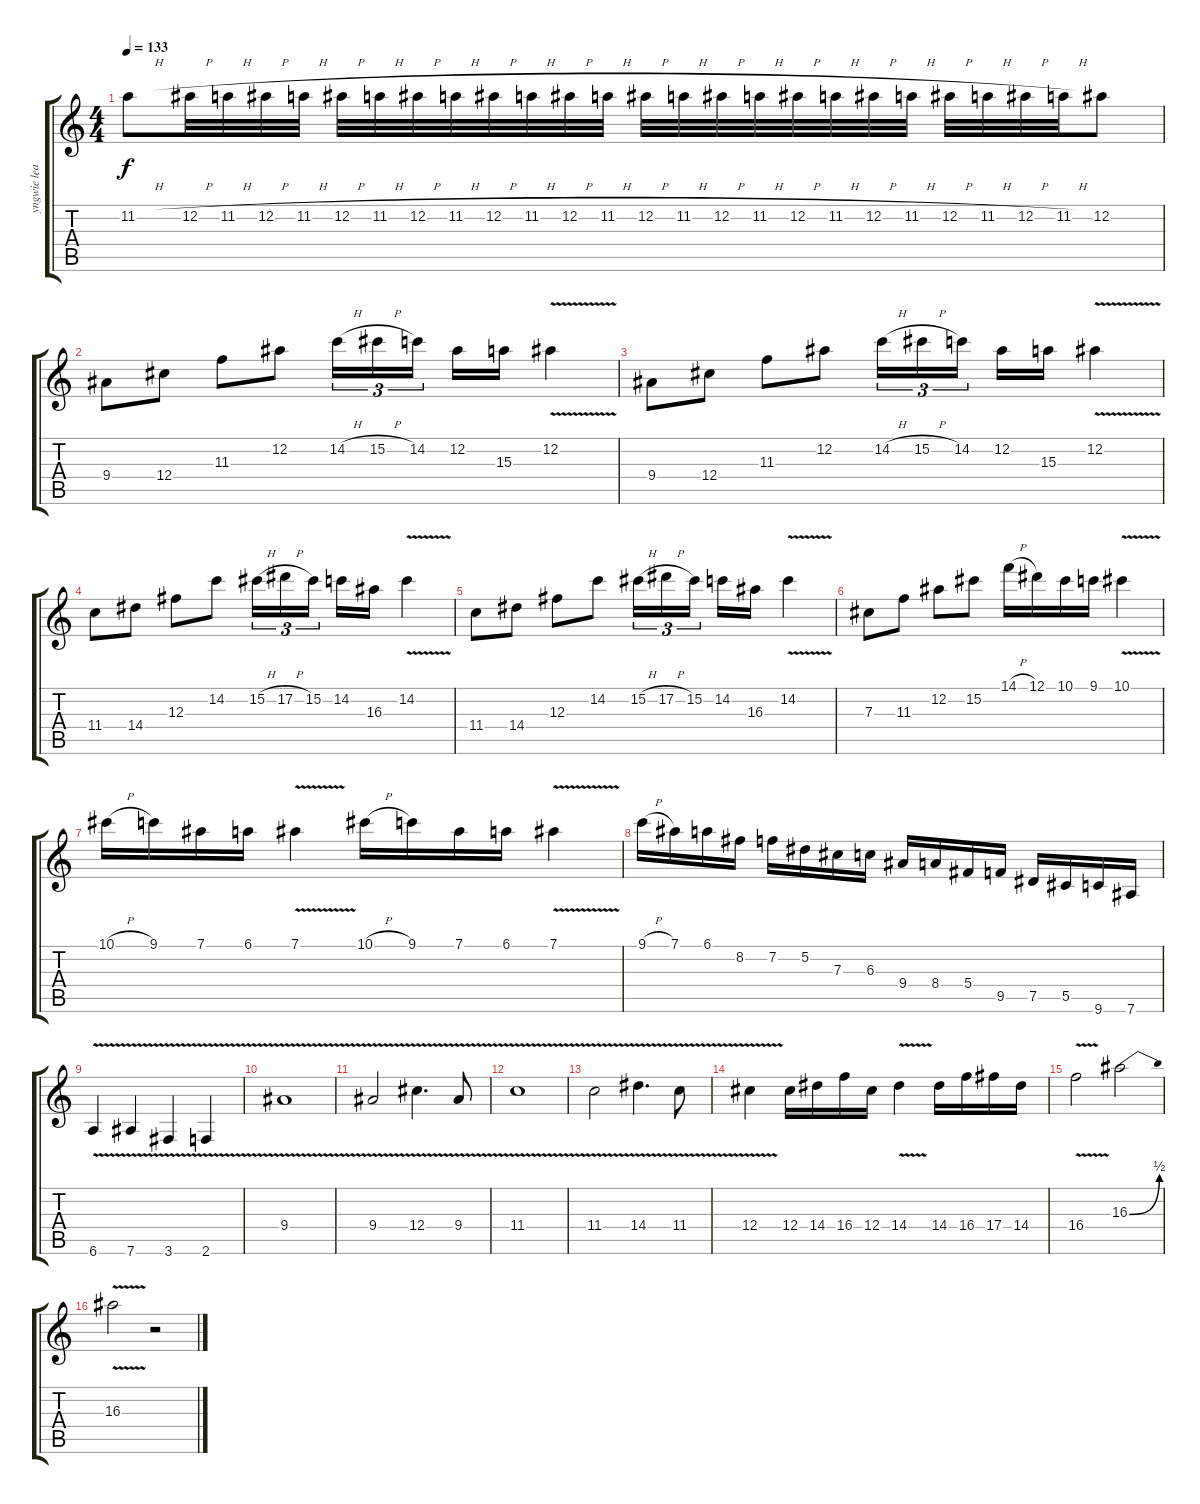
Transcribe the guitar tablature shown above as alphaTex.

\track ("yngwie lead 1" "yngwie lea") {instrument distortionguitar}
\staff {score tabs}
\tuning (Eb4 Bb3 Gb3 Db3 Ab2 Eb2) {hide}
\ts (4 4)
\tempo 133
\clef g2
\ks c
11.2{h}.8{dy f} 12.2{h}.32 11.2{h}.32 12.2{h}.32 11.2{h}.32 12.2{h}.32 11.2{h}.32 12.2{h}.32 11.2{h}.32 12.2{h}.32 11.2{h}.32 12.2{h}.32 11.2{h}.32 12.2{h}.32 11.2{h}.32 12.2{h}.32 11.2{h}.32 12.2{h}.32 11.2{h}.32 12.2{h}.32 11.2{h}.32 12.2{h}.32 11.2{h}.32 12.2{h}.32 11.2{h}.32 12.2.8 |
9.4.8 12.4.8 11.3.8 12.2.8 14.2{h}.16{tu (3 2)} 15.2{h}.16{tu (3 2)} 14.2.16{tu (3 2) beam splitsecondary} 12.2.16 15.3.16 12.2{v}.4 |
9.4.8 12.4.8 11.3.8 12.2.8 14.2{h}.16{tu (3 2)} 15.2{h}.16{tu (3 2)} 14.2.16{tu (3 2) beam splitsecondary} 12.2.16 15.3.16 12.2{v}.4 |
11.4.8 14.4.8 12.3.8 14.2.8 15.2{h}.16{tu (3 2)} 17.2{h}.16{tu (3 2)} 15.2.16{tu (3 2) beam splitsecondary} 14.2.16 16.3.16 14.2{v}.4 |
11.4.8 14.4.8 12.3.8 14.2.8 15.2{h}.16{tu (3 2)} 17.2{h}.16{tu (3 2)} 15.2.16{tu (3 2) beam splitsecondary} 14.2.16 16.3.16 14.2{v}.4 |
7.3.8 11.3.8 12.2.8 15.2.8 14.1{h}.16 12.1.16 10.1.16 9.1.16 10.1{v}.4 |
10.1{h}.16 9.1.16 7.1.16 6.1.16 7.1{v}.4 10.1{h}.16 9.1.16 7.1.16 6.1.16 7.1{v}.4 |
9.1{h}.16 7.1.16 6.1.16 8.2.16 7.2.16 5.2.16 7.3.16 6.3.16 9.4.16 8.4.16 5.4.16 9.5.16 7.5.16 5.5.16 9.6.16 7.6.16 |
6.6{v}.4 7.6{v}.4 3.6{v}.4 2.6{v}.4 |
9.4{v}.1 |
9.4{v}.2 12.4{v}.4{d} 9.4{v}.8 |
11.4{v}.1 |
11.4{v}.2 14.4{v}.4{d} 11.4{v}.8 |
12.4{v}.4 12.4.16 14.4.16 16.4.16 12.4.16 14.4{v}.4 14.4.16 16.4.16 17.4.16 14.4.16 |
16.4{v}.2 16.3{be (bend 0 0 60 2)}.2 |
16.3{v}.2 r.2
